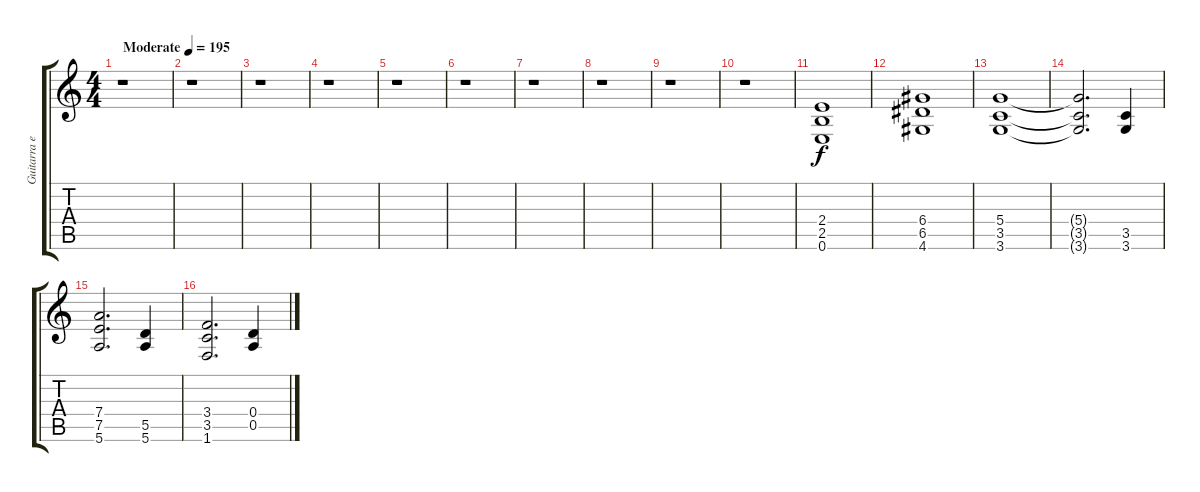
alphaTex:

\track ("Guitarra extra" "Guitarra e") {instrument distortionguitar}
\staff {score tabs}
\tuning (E4 B3 G3 D3 A2 E2) {hide}
\ts (4 4)
\tempo (195 "Moderate")
\clef g2
\ks c
r.1{dy f instrument distortionguitar} |
r.1 |
r.1 |
r.1 |
r.1 |
r.1 |
r.1 |
r.1 |
r.1 |
r.1 |
(2.4 2.5 0.6).1{volume 10} |
(6.4 6.5 4.6).1 |
(5.4 3.5 3.6).1 |
(5.4{t} 3.5{t} 3.6{t}).2{d} (3.5 3.6).4 |
(7.4 7.5 5.6).2{d} (5.5 5.6).4 |
(3.4 3.5 1.6).2{d} (0.4 0.5).4
